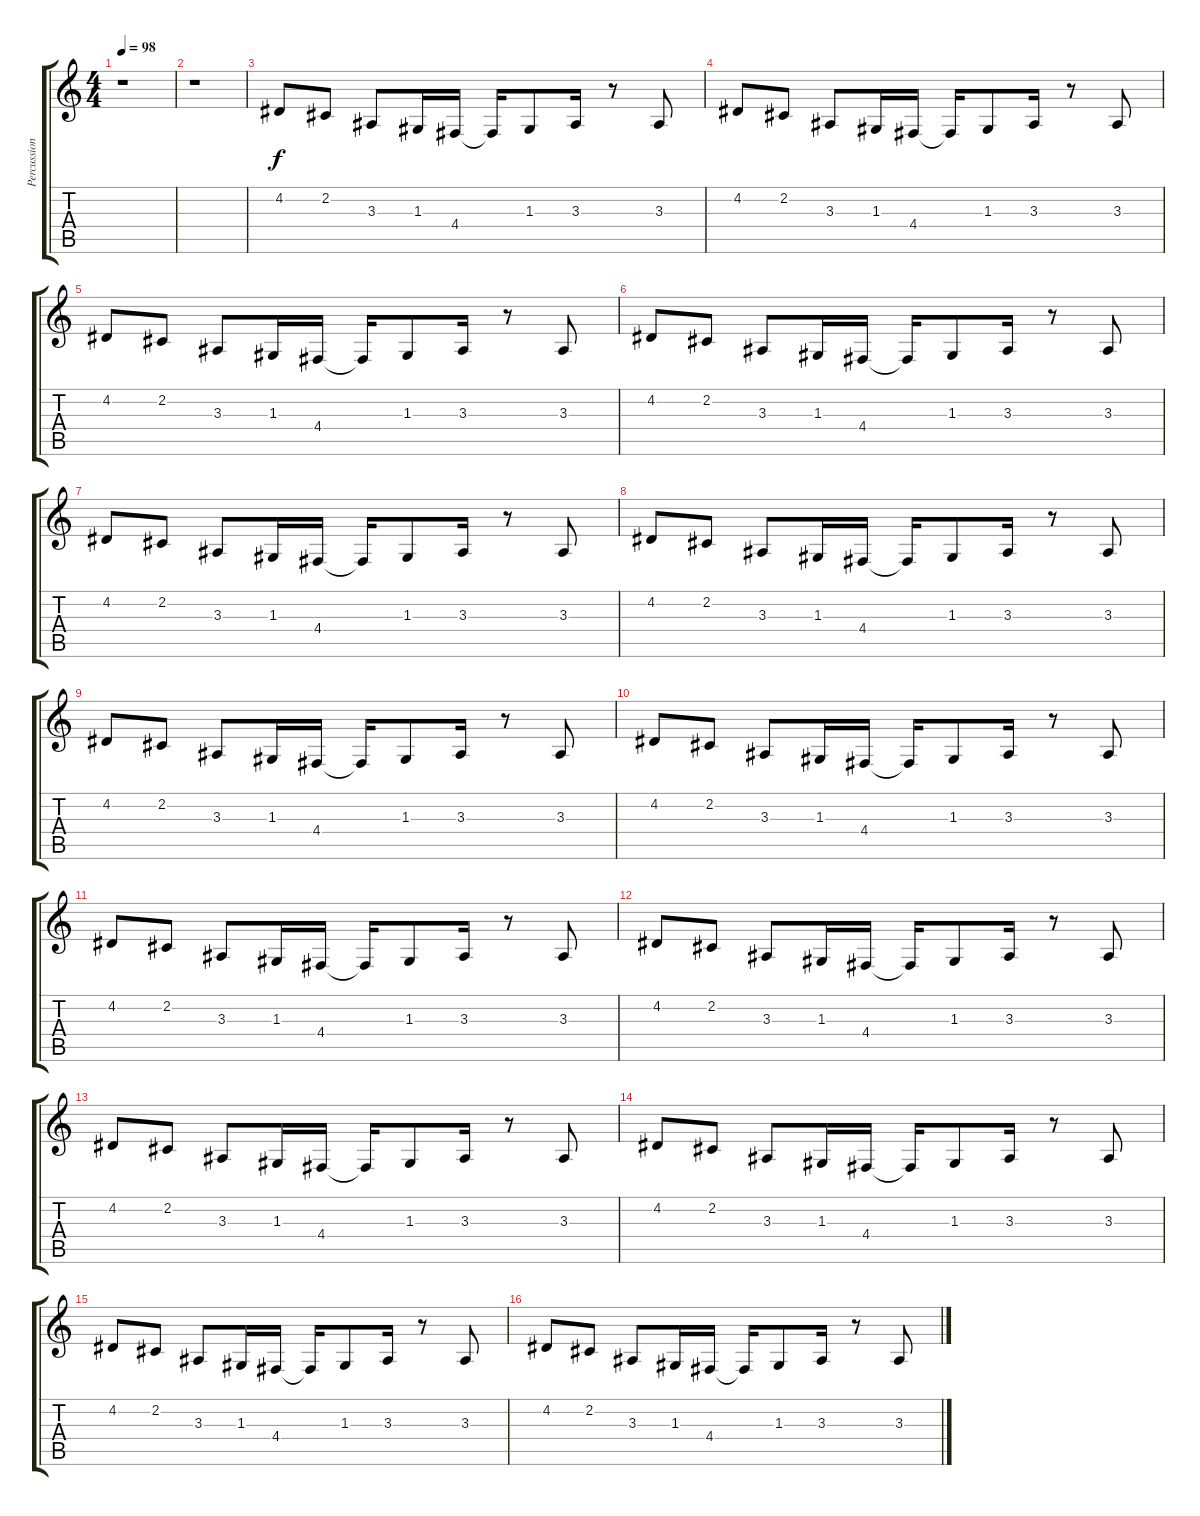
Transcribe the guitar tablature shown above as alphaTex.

\track ("Percussions" "Percussion") {instrument marimba}
\staff {score tabs}
\tuning (E4 B3 G3 D3 A2 E2) {hide}
\ts (4 4)
\tempo 98
\clef g2
\ks c
r.1{dy f instrument marimba} |
r.1 |
4.2.8 2.2.8 3.3.8 1.3.16 4.4.16 4.4{t}.16 1.3.8 3.3.16 r.8 3.3.8 |
4.2.8 2.2.8 3.3.8 1.3.16 4.4.16 4.4{t}.16 1.3.8 3.3.16 r.8 3.3.8 |
4.2.8 2.2.8 3.3.8 1.3.16 4.4.16 4.4{t}.16 1.3.8 3.3.16 r.8 3.3.8 |
4.2.8 2.2.8 3.3.8 1.3.16 4.4.16 4.4{t}.16 1.3.8 3.3.16 r.8 3.3.8 |
4.2.8 2.2.8 3.3.8 1.3.16 4.4.16 4.4{t}.16 1.3.8 3.3.16 r.8 3.3.8 |
4.2.8 2.2.8 3.3.8 1.3.16 4.4.16 4.4{t}.16 1.3.8 3.3.16 r.8 3.3.8 |
4.2.8 2.2.8 3.3.8 1.3.16 4.4.16 4.4{t}.16 1.3.8 3.3.16 r.8 3.3.8 |
4.2.8 2.2.8 3.3.8 1.3.16 4.4.16 4.4{t}.16 1.3.8 3.3.16 r.8 3.3.8 |
4.2.8 2.2.8 3.3.8 1.3.16 4.4.16 4.4{t}.16 1.3.8 3.3.16 r.8 3.3.8 |
4.2.8 2.2.8 3.3.8 1.3.16 4.4.16 4.4{t}.16 1.3.8 3.3.16 r.8 3.3.8 |
4.2.8 2.2.8 3.3.8 1.3.16 4.4.16 4.4{t}.16 1.3.8 3.3.16 r.8 3.3.8 |
4.2.8 2.2.8 3.3.8 1.3.16 4.4.16 4.4{t}.16 1.3.8 3.3.16 r.8 3.3.8 |
4.2.8 2.2.8 3.3.8 1.3.16 4.4.16 4.4{t}.16 1.3.8 3.3.16 r.8 3.3.8 |
4.2.8 2.2.8 3.3.8 1.3.16 4.4.16 4.4{t}.16 1.3.8 3.3.16 r.8 3.3.8
